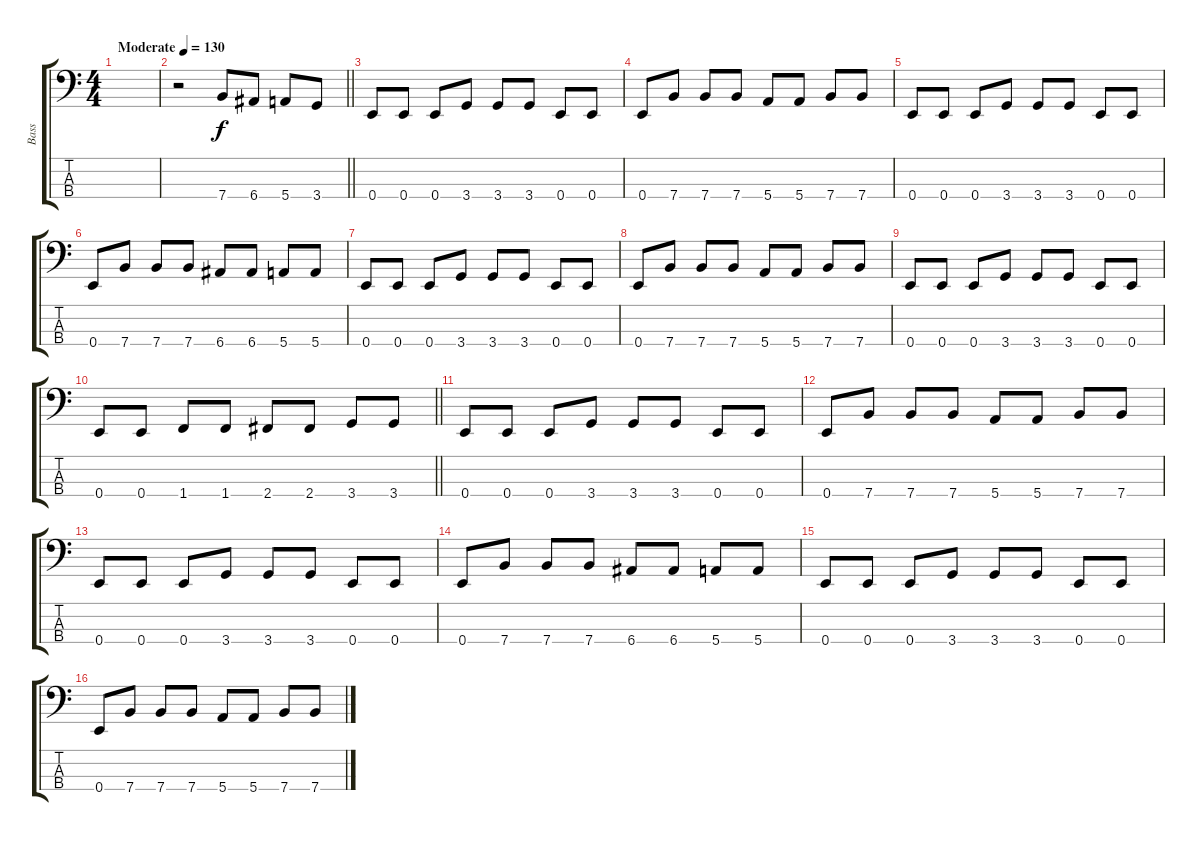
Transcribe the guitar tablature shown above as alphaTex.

\track ("Bass" "Bass") {instrument electricbasspick}
\staff {score tabs}
\tuning (G2 D2 A1 E1) {hide}
\ts (4 4)
\tempo (130 "Moderate")
\clef f4
\ks c
|
\barLineRight lightlight
r.2 7.4.8 6.4.8 5.4.8 3.4.8 |
0.4.8 0.4.8 0.4.8 3.4.8 3.4.8 3.4.8 0.4.8 0.4.8 |
0.4.8 7.4.8 7.4.8 7.4.8 5.4.8 5.4.8 7.4.8 7.4.8 |
0.4.8 0.4.8 0.4.8 3.4.8 3.4.8 3.4.8 0.4.8 0.4.8 |
0.4.8 7.4.8 7.4.8 7.4.8 6.4.8 6.4.8 5.4.8 5.4.8 |
0.4.8 0.4.8 0.4.8 3.4.8 3.4.8 3.4.8 0.4.8 0.4.8 |
0.4.8 7.4.8 7.4.8 7.4.8 5.4.8 5.4.8 7.4.8 7.4.8 |
0.4.8 0.4.8 0.4.8 3.4.8 3.4.8 3.4.8 0.4.8 0.4.8 |
\barLineRight lightlight
0.4.8 0.4.8 1.4.8 1.4.8 2.4.8 2.4.8 3.4.8 3.4.8 |
0.4.8 0.4.8 0.4.8 3.4.8 3.4.8 3.4.8 0.4.8 0.4.8 |
0.4.8 7.4.8 7.4.8 7.4.8 5.4.8 5.4.8 7.4.8 7.4.8 |
0.4.8 0.4.8 0.4.8 3.4.8 3.4.8 3.4.8 0.4.8 0.4.8 |
0.4.8 7.4.8 7.4.8 7.4.8 6.4.8 6.4.8 5.4.8 5.4.8 |
0.4.8 0.4.8 0.4.8 3.4.8 3.4.8 3.4.8 0.4.8 0.4.8 |
0.4.8 7.4.8 7.4.8 7.4.8 5.4.8 5.4.8 7.4.8 7.4.8
